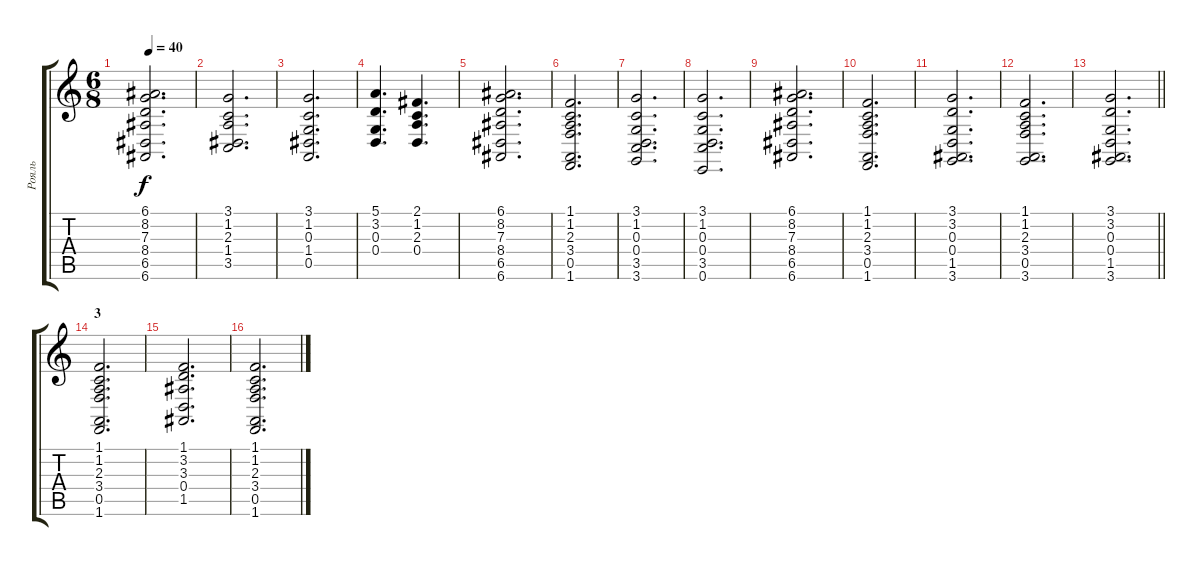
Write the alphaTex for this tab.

\track ("Рояль" "Рояль") {instrument acousticgrandpiano}
\staff {score tabs}
\tuning (E4 B3 G3 D3 A2 E2) {hide}
\ts (6 8)
\tempo 40
\clef g2
\ks c
(6.1 8.2 7.3 8.4 6.5 6.6).2{d dy f} |
(3.1 1.2 2.3 1.4 3.5).2{d} |
(3.1 1.2 0.3 1.4 0.5).2{d} |
(5.1 3.2 0.3 0.4).4{d} (2.1 1.2 2.3 0.4).4{d} |
(6.1 8.2 7.3 8.4 6.5 6.6).2{d} |
(1.1 1.2 2.3 3.4 0.5 1.6).2{d} |
(3.1 1.2 0.3 0.4 3.5 3.6).2{d} |
(3.1 1.2 0.3 0.4 3.5 0.6).2{d} |
(6.1 8.2 7.3 8.4 6.5 6.6).2{d} |
(1.1 1.2 2.3 3.4 0.5 1.6).2{d} |
(3.1 3.2 0.3 0.4 1.5 3.6).2{d} |
(1.1 1.2 2.3 3.4 0.5 3.6).2{d} |
\barLineRight lightlight
(3.1 3.2 0.3 0.4 1.5 3.6).2{d} |
\section ("" "3")
(1.1 1.2 2.3 3.4 0.5 1.6).2{d} |
(1.1 3.2 3.3 0.4 1.5).2{d} |
(1.1 1.2 2.3 3.4 0.5 1.6).2{d}
